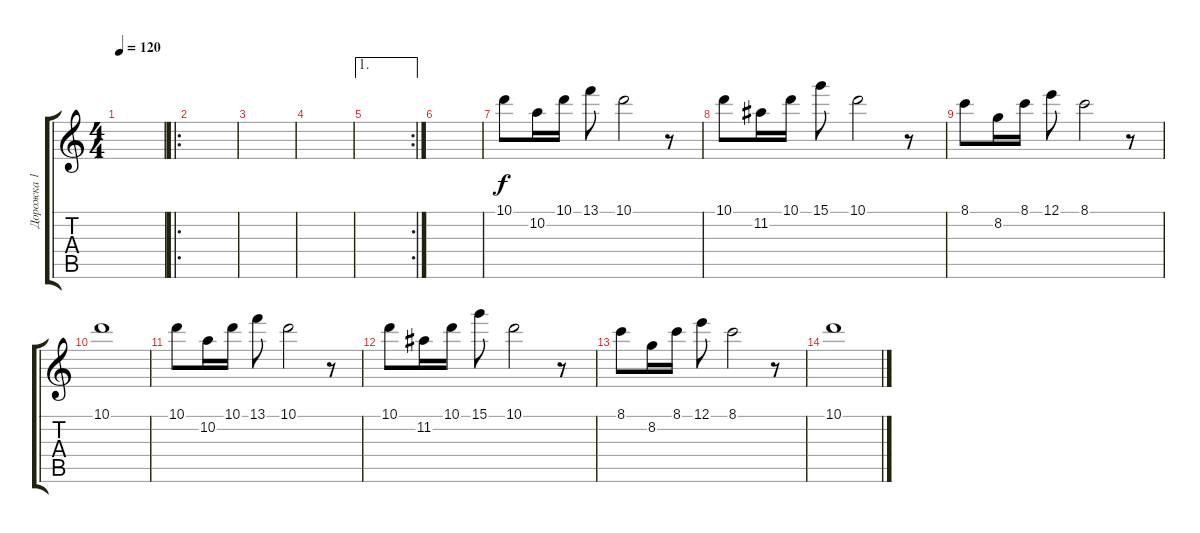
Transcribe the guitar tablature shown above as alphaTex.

\track ("Дорожка 1" "Дорожка 1") {instrument celesta}
\staff {score tabs}
\tuning (E5 B4 G4 D4 A3 E3) {hide}
\ts (4 4)
\tempo 120
\clef g2
\ks c
|
\ro
|
|
|
\ae 1
\rc 2
|
|
10.1.8 10.2.16 10.1.16 13.1.8 10.1.2 r.8 |
10.1.8 11.2.16 10.1.16 15.1.8 10.1.2 r.8 |
8.1.8 8.2.16 8.1.16 12.1.8 8.1.2 r.8 |
10.1.1 |
10.1.8 10.2.16 10.1.16 13.1.8 10.1.2 r.8 |
10.1.8 11.2.16 10.1.16 15.1.8 10.1.2 r.8 |
8.1.8 8.2.16 8.1.16 12.1.8 8.1.2 r.8 |
10.1.1
